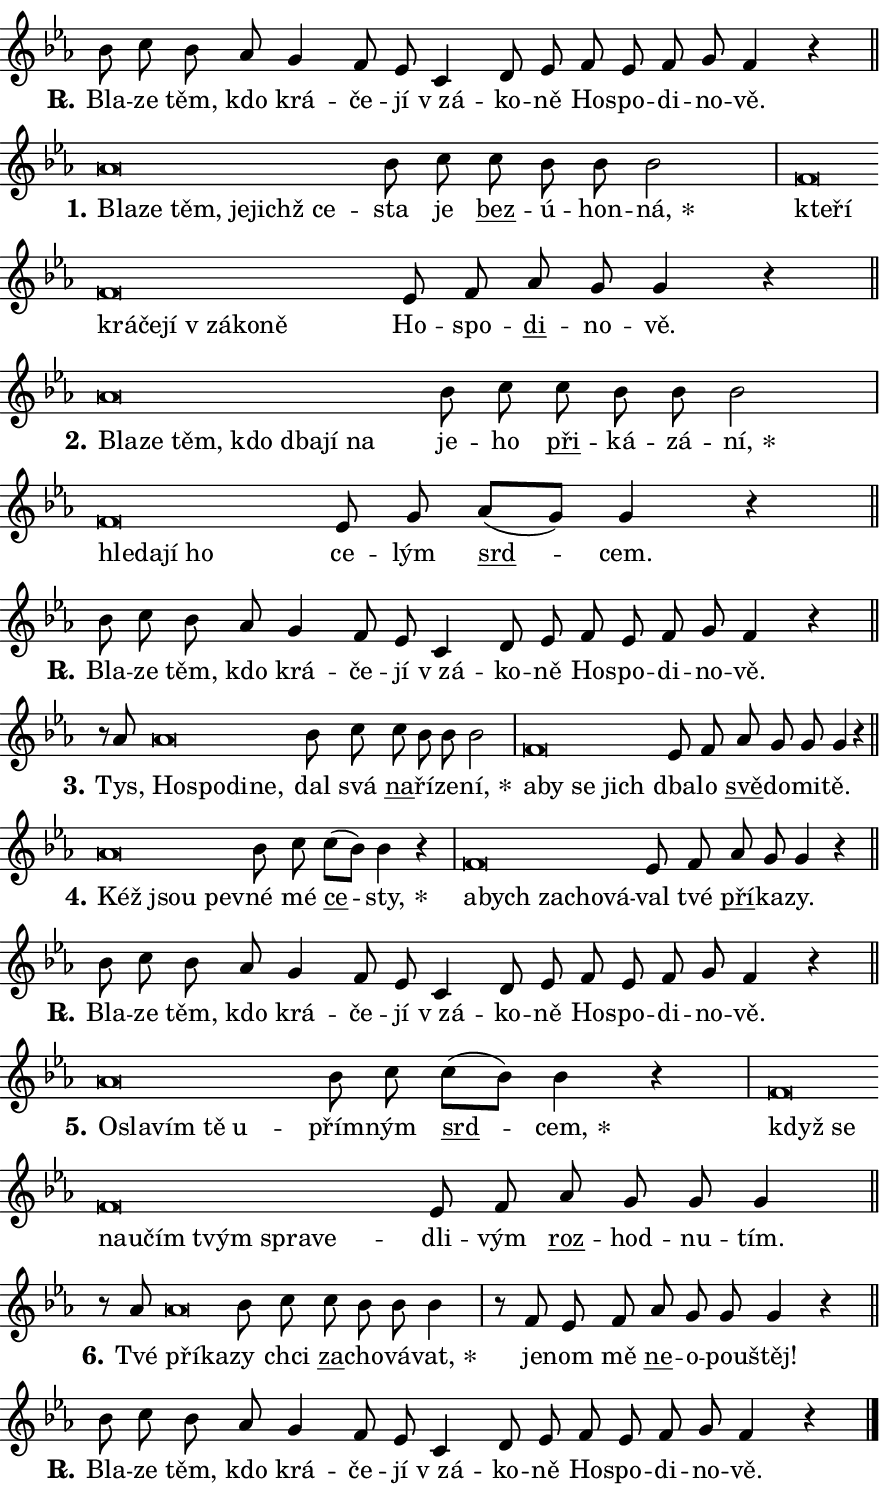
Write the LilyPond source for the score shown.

\version "2.24.0"
\header { tagline = "" }
\paper {
  indent = 0\cm
  top-margin = 0\cm
  right-margin = 0.13\cm % to fit lyric hyphens
  bottom-margin = 0\cm
  left-margin = 0\cm
  paper-width = 15\cm
  page-breaking = #ly:one-page-breaking
  system-system-spacing.basic-distance = #11
  score-system-spacing.basic-distance = #11
  ragged-last = ##f
}


%% Author: Thomas Morley
%% https://lists.gnu.org/archive/html/lilypond-user/2020-05/msg00002.html
#(define (line-position grob)
"Returns position of @var[grob} in current system:
   @code{'start}, if at first time-step
   @code{'end}, if at last time-step
   @code{'middle} otherwise
"
  (let* ((col (ly:item-get-column grob))
         (ln (ly:grob-object col 'left-neighbor))
         (rn (ly:grob-object col 'right-neighbor))
         (col-to-check-left (if (ly:grob? ln) ln col))
         (col-to-check-right (if (ly:grob? rn) rn col))
         (break-dir-left
           (and
             (ly:grob-property col-to-check-left 'non-musical #f)
             (ly:item-break-dir col-to-check-left)))
         (break-dir-right
           (and
             (ly:grob-property col-to-check-right 'non-musical #f)
             (ly:item-break-dir col-to-check-right))))
        (cond ((eqv? 1 break-dir-left) 'start)
              ((eqv? -1 break-dir-right) 'end)
              (else 'middle))))

#(define (tranparent-at-line-position vctor)
  (lambda (grob)
  "Relying on @code{line-position} select the relevant enry from @var{vctor}.
Used to determine transparency,"
    (case (line-position grob)
      ((end) (not (vector-ref vctor 0)))
      ((middle) (not (vector-ref vctor 1)))
      ((start) (not (vector-ref vctor 2))))))

noteHeadBreakVisibility =
#(define-music-function (break-visibility)(vector?)
"Makes @code{NoteHead}s transparent relying on @var{break-visibility}"
#{
  \override NoteHead.transparent =
    #(tranparent-at-line-position break-visibility)
#})

#(define delete-ledgers-for-transparent-note-heads
  (lambda (grob)
    "Reads whether a @code{NoteHead} is transparent.
If so this @code{NoteHead} is removed from @code{'note-heads} from
@var{grob}, which is supposed to be @code{LedgerLineSpanner}.
As a result ledgers are not printed for this @code{NoteHead}"
    (let* ((nhds-array (ly:grob-object grob 'note-heads))
           (nhds-list
             (if (ly:grob-array? nhds-array)
                 (ly:grob-array->list nhds-array)
                 '()))
           ;; Relies on the transparent-property being done before
           ;; Staff.LedgerLineSpanner.after-line-breaking is executed.
           ;; This is fragile ...
           (to-keep
             (remove
               (lambda (nhd)
                 (ly:grob-property nhd 'transparent #f))
               nhds-list)))
      ;; TODO find a better method to iterate over grob-arrays, similiar
      ;; to filter/remove etc for lists
      ;; For now rebuilt from scratch
      (set! (ly:grob-object grob 'note-heads)  '())
      (for-each
        (lambda (nhd)
          (ly:pointer-group-interface::add-grob grob 'note-heads nhd))
        to-keep))))

squashNotes = {
  \override NoteHead.X-extent = #'(-0.2 . 0.2)
  \override NoteHead.Y-extent = #'(-0.75 . 0)
  \override NoteHead.stencil =
    #(lambda (grob)
       (let ((pos (ly:grob-property grob 'staff-position)))
         (begin
           (if (< pos -7) (display "ERROR: Lower brevis then expected\n") (display ""))
           (if (<= pos -6) ly:text-interface::print ly:note-head::print))))
}
unSquashNotes = {
  \revert NoteHead.X-extent
  \revert NoteHead.Y-extent
  \revert NoteHead.stencil
}

hideNotes = \noteHeadBreakVisibility #begin-of-line-visible
unHideNotes = \noteHeadBreakVisibility #all-visible

% work-around for resetting accidentals
% https://lilypond.org/doc/v2.23/Documentation/notation/displaying-rhythms#unmetered-music
cadenzaMeasure = {
  \cadenzaOff
  \partial 1024 s1024
  \cadenzaOn
}

#(define-markup-command (accent layout props text) (markup?)
  "Underline accented syllable"
  (interpret-markup layout props
    #{\markup \override #'(offset . 4.3) \underline { #text }#}))

responsum = \markup \concat {
  "R" \hspace #-1.05 \path #0.1 #'((moveto 0 0.07) (lineto 0.9 0.8)) \hspace #0.05 "."
}

spaceSize = #0.6828661417322834 % exact space size for TeX Gyre Schola

\layout {
  \context {
    \Staff
    \remove "Time_signature_engraver"
    \override LedgerLineSpanner.after-line-breaking = #delete-ledgers-for-transparent-note-heads
  }
  \context {
    \Lyrics {
      \override LyricSpace.minimum-distance = \spaceSize
      \override LyricText.font-name = #"TeX Gyre Schola"
      \override LyricText.font-size = 1
      \override StanzaNumber.font-name = #"TeX Gyre Schola Bold"
      \override StanzaNumber.font-size = 1
    }
  }
  \context {
    \Score 
    \override NoteHead.text =
      #(lambda (grob) 
        (let ((pos (ly:grob-property grob 'staff-position)))
          #{\markup {
            \combine
              \halign #-0.55 \raise #(if (= pos -6) 0 0.5) \override #'(thickness . 2) \draw-line #'(3.2 . 0)
              \musicglyph "noteheads.sM1"
          }#}))
  }
}

% magnetic-lyrics.ily
%
%   written by
%     Jean Abou Samra <jean@abou-samra.fr>
%     Werner Lemberg <wl@gnu.org>
%
%   adapted by
%     Jiri Hon <jiri.hon@gmail.com>
%
% Version 2022-Apr-15

% https://www.mail-archive.com/lilypond-user@gnu.org/msg149350.html

#(define (Left_hyphen_pointer_engraver context)
   "Collect syllable-hyphen-syllable occurrences in lyrics and store
them in properties.  This engraver only looks to the left.  For
example, if the lyrics input is @code{foo -- bar}, it does the
following.

@itemize @bullet
@item
Set the @code{text} property of the @code{LyricHyphen} grob between
@q{foo} and @q{bar} to @code{foo}.

@item
Set the @code{left-hyphen} property of the @code{LyricText} grob with
text @q{foo} to the @code{LyricHyphen} grob between @q{foo} and
@q{bar}.
@end itemize

Use this auxiliary engraver in combination with the
@code{lyric-@/text::@/apply-@/magnetic-@/offset!} hook."
   (let ((hyphen #f)
         (text #f))
     (make-engraver
      (acknowledgers
       ((lyric-syllable-interface engraver grob source-engraver)
        (set! text grob)))
      (end-acknowledgers
       ((lyric-hyphen-interface engraver grob source-engraver)
        ;(when (not (grob::has-interface grob 'lyric-space-interface))
          (set! hyphen grob)));)
      ((stop-translation-timestep engraver)
       (when (and text hyphen)
         (ly:grob-set-object! text 'left-hyphen hyphen))
       (set! text #f)
       (set! hyphen #f)))))

#(define (lyric-text::apply-magnetic-offset! grob)
   "If the space between two syllables is less than the value in
property @code{LyricText@/.details@/.squash-threshold}, move the right
syllable to the left so that it gets concatenated with the left
syllable.

Use this function as a hook for
@code{LyricText@/.after-@/line-@/breaking} if the
@code{Left_@/hyphen_@/pointer_@/engraver} is active."
   (let ((hyphen (ly:grob-object grob 'left-hyphen #f)))
     (when hyphen
       (let ((left-text (ly:spanner-bound hyphen LEFT)))
         (when (grob::has-interface left-text 'lyric-syllable-interface)
           (let* ((common (ly:grob-common-refpoint grob left-text X))
                  (this-x-ext (ly:grob-extent grob common X))
                  (left-x-ext
                   (begin
                     ;; Trigger magnetism for left-text.
                     (ly:grob-property left-text 'after-line-breaking)
                     (ly:grob-extent left-text common X)))
                  ;; `delta` is the gap width between two syllables.
                  (delta (- (interval-start this-x-ext)
                            (interval-end left-x-ext)))
                  (details (ly:grob-property grob 'details))
                  (threshold (assoc-get 'squash-threshold details 0.2)))
             (when (< delta threshold)
               (let* (;; We have to manipulate the input text so that
                      ;; ligatures crossing syllable boundaries are not
                      ;; disabled.  For languages based on the Latin
                      ;; script this is essentially a beautification.
                      ;; However, for non-Western scripts it can be a
                      ;; necessity.
                      (lt (ly:grob-property left-text 'text))
                      (rt (ly:grob-property grob 'text))
                      (is-space (grob::has-interface hyphen 'lyric-space-interface))
                      (space (if is-space " " ""))
                      (extra-delta (if is-space spaceSize 0))
                      ;; Append new syllable.
                      (ltrt-space (if (and (string? lt) (string? rt))
                                (string-append lt space rt)
                                (make-concat-markup (list lt space rt))))
                      ;; Right-align `ltrt` to the right side.
                      (ltrt-space-markup (grob-interpret-markup
                               grob
                               (make-translate-markup
                                (cons (interval-length this-x-ext) 0)
                                (make-right-align-markup ltrt-space)))))
                 (begin
                   ;; Don't print `left-text`.
                   (ly:grob-set-property! left-text 'stencil #f)
                   ;; Set text and stencil (which holds all collected
                   ;; syllables so far) and shift it to the left.
                   (ly:grob-set-property! grob 'text ltrt-space)
                   (ly:grob-set-property! grob 'stencil ltrt-space-markup)
                   (ly:grob-translate-axis! grob (- (- delta extra-delta)) X))))))))))


#(define (lyric-hyphen::displace-bounds-first grob)
   ;; Make very sure this callback isn't triggered too early.
   (let ((left (ly:spanner-bound grob LEFT))
         (right (ly:spanner-bound grob RIGHT)))
     (ly:grob-property left 'after-line-breaking)
     (ly:grob-property right 'after-line-breaking)
     (ly:lyric-hyphen::print grob)))

squashThreshold = #0.4

\layout {
  \context {
    \Lyrics
    \consists #Left_hyphen_pointer_engraver
    \override LyricText.after-line-breaking =
      #lyric-text::apply-magnetic-offset!
    \override LyricHyphen.stencil = #lyric-hyphen::displace-bounds-first
    \override LyricText.details.squash-threshold = \squashThreshold
    \override LyricHyphen.minimum-distance = 0
    \override LyricHyphen.minimum-length = \squashThreshold
  }
}

squashText = \override LyricText.details.squash-threshold = 9999
unSquashText = \override LyricText.details.squash-threshold = \squashThreshold

leftText = \override LyricText.self-alignment-X = #LEFT
unLeftText = \revert LyricText.self-alignment-X

starOffset = #(lambda (grob) 
                (let ((x_offset (ly:self-alignment-interface::aligned-on-x-parent grob)))
                  (if (= x_offset 0) 0 (+ x_offset 1.2))))

star = #(define-music-function (syllable)(string?)
"Append star separator at the end of a syllable"
#{
  \once \override LyricText.X-offset = #starOffset
  \lyricmode { \markup {
    #syllable
    \override #'((font-name . "TeX Gyre Schola Bold")) \hspace #0.2 \lower #0.65 \larger "*"
  } }
#})

starAccent = #(define-music-function (syllable)(string?)
"Append star separator at the end of a syllable and make accent"
#{
  \once \override LyricText.X-offset = #starOffset
  \lyricmode { \markup {
    \accent #syllable
    \override #'((font-name . "TeX Gyre Schola Bold")) \hspace #0.2 \lower #0.65 \larger "*"
  } }
#})

breath = #(define-music-function (syllable)(string?)
"Append breathing indicator at the end of a syllable"
#{
  \lyricmode { \markup { #syllable "+" } }
#})

optionalBreath = #(define-music-function (syllable)(string?)
"Append optional breathing indicator at the end of a syllable"
#{
  \lyricmode { \markup { #syllable "(+)" } }
#})


\score {
    <<
        \new Voice = "melody" { \cadenzaOn \key es \major \relative { bes'8 c bes as g4 f8 es \bar "" c4 d8 es \bar "" f es f g f4 r \cadenzaMeasure \bar "||" \break } }
        \new Lyrics \lyricsto "melody" { \lyricmode { \set stanza = \responsum
Bla -- ze těm, kdo krá -- če -- jí "v zá" -- ko -- ně Ho -- spo -- di -- no -- vě. } }
    >>
    \layout {}
}

\score {
    <<
        \new Voice = "melody" { \cadenzaOn \key es \major \relative { \squashNotes as'\breve*1/16 \hideNotes \breve*1/16 \bar "" \breve*1/16 \bar "" \breve*1/16 \bar "" \breve*1/16 \breve*1/16 \bar "" \unHideNotes \unSquashNotes bes8 c \bar "" c bes bes bes2 \cadenzaMeasure \bar "|" \squashNotes f\breve*1/16 \hideNotes \breve*1/16 \bar "" \breve*1/16 \bar "" \breve*1/16 \bar "" \breve*1/16 \bar "" \breve*1/16 \bar "" \breve*1/16 \breve*1/16 \bar "" \unHideNotes \unSquashNotes es8 f \bar "" as g g4 r \cadenzaMeasure \bar "||" \break } }
        \new Lyrics \lyricsto "melody" { \lyricmode { \set stanza = "1."
\leftText Bla -- \squashText ze těm, je -- jichž ce -- \unLeftText \unSquashText sta je \markup \accent bez -- ú -- hon -- \star ná, \leftText kte -- \squashText ří krá -- če -- jí "v zá" -- ko -- ně \unLeftText \unSquashText Ho -- spo -- \markup \accent di -- no -- vě. } }
    >>
    \layout {}
}

\score {
    <<
        \new Voice = "melody" { \cadenzaOn \key es \major \relative { \squashNotes as'\breve*1/16 \hideNotes \breve*1/16 \bar "" \breve*1/16 \bar "" \breve*1/16 \bar "" \breve*1/16 \bar "" \breve*1/16 \breve*1/16 \bar "" \unHideNotes \unSquashNotes bes8 c \bar "" c bes bes bes2 \cadenzaMeasure \bar "|" \squashNotes f\breve*1/16 \hideNotes \breve*1/16 \bar "" \breve*1/16 \breve*1/16 \bar "" \unHideNotes \unSquashNotes es8 g \bar "" as[( g)] g4 r \cadenzaMeasure \bar "||" \break } }
        \new Lyrics \lyricsto "melody" { \lyricmode { \set stanza = "2."
\leftText Bla -- \squashText ze těm, kdo dba -- jí na \unLeftText \unSquashText je -- ho \markup \accent při -- ká -- zá -- \star ní, \leftText hle -- \squashText da -- jí ho \unLeftText \unSquashText ce -- lým \markup \accent srd -- cem. } }
    >>
    \layout {}
}

\score {
    <<
        \new Voice = "melody" { \cadenzaOn \key es \major \relative { bes'8 c bes as g4 f8 es \bar "" c4 d8 es \bar "" f es f g f4 r \cadenzaMeasure \bar "||" \break } }
        \new Lyrics \lyricsto "melody" { \lyricmode { \set stanza = \responsum
Bla -- ze těm, kdo krá -- če -- jí "v zá" -- ko -- ně Ho -- spo -- di -- no -- vě. } }
    >>
    \layout {}
}

\score {
    <<
        \new Voice = "melody" { \cadenzaOn \key es \major \relative { r8 as' \squashNotes as\breve*1/16 \hideNotes \breve*1/16 \bar "" \breve*1/16 \breve*1/16 \bar "" \unHideNotes \unSquashNotes bes8 c \bar "" c bes bes bes2 \cadenzaMeasure \bar "|" \squashNotes f\breve*1/16 \hideNotes \breve*1/16 \bar "" \breve*1/16 \breve*1/16 \bar "" \unHideNotes \unSquashNotes es8 f \bar "" as g g g4 r \cadenzaMeasure \bar "||" \break } }
        \new Lyrics \lyricsto "melody" { \lyricmode { \set stanza = "3."
Tys, \leftText Ho -- \squashText spo -- di -- ne, \unLeftText \unSquashText dal svá \markup \accent na -- ří -- ze -- \star ní, \leftText a -- \squashText by se jich \unLeftText \unSquashText dba -- lo \markup \accent svě -- do -- mi -- tě. } }
    >>
    \layout {}
}

\score {
    <<
        \new Voice = "melody" { \cadenzaOn \key es \major \relative { \squashNotes as'\breve*1/16 \hideNotes \breve*1/16 \breve*1/16 \bar "" \unHideNotes \unSquashNotes bes8 c \bar "" c[( bes)] bes4 r \cadenzaMeasure \bar "|" \squashNotes f\breve*1/16 \hideNotes \breve*1/16 \bar "" \breve*1/16 \bar "" \breve*1/16 \breve*1/16 \bar "" \unHideNotes \unSquashNotes es8 f \bar "" as g g4 r \cadenzaMeasure \bar "||" \break } }
        \new Lyrics \lyricsto "melody" { \lyricmode { \set stanza = "4."
\leftText Kéž \squashText jsou pev -- \unLeftText \unSquashText né mé \markup \accent ce -- \star sty, \leftText a -- \squashText bych za -- cho -- vá -- \unLeftText \unSquashText val tvé \markup \accent pří -- ka -- zy. } }
    >>
    \layout {}
}

\score {
    <<
        \new Voice = "melody" { \cadenzaOn \key es \major \relative { bes'8 c bes as g4 f8 es \bar "" c4 d8 es \bar "" f es f g f4 r \cadenzaMeasure \bar "||" \break } }
        \new Lyrics \lyricsto "melody" { \lyricmode { \set stanza = \responsum
Bla -- ze těm, kdo krá -- če -- jí "v zá" -- ko -- ně Ho -- spo -- di -- no -- vě. } }
    >>
    \layout {}
}

\score {
    <<
        \new Voice = "melody" { \cadenzaOn \key es \major \relative { \squashNotes as'\breve*1/16 \hideNotes \breve*1/16 \bar "" \breve*1/16 \bar "" \breve*1/16 \breve*1/16 \bar "" \unHideNotes \unSquashNotes bes8 c \bar "" c[( bes)] bes4 r \cadenzaMeasure \bar "|" \squashNotes f\breve*1/16 \hideNotes \breve*1/16 \bar "" \breve*1/16 \bar "" \breve*1/16 \bar "" \breve*1/16 \bar "" \breve*1/16 \bar "" \breve*1/16 \breve*1/16 \bar "" \unHideNotes \unSquashNotes es8 f \bar "" as g g g4 \cadenzaMeasure \bar "||" \break } }
        \new Lyrics \lyricsto "melody" { \lyricmode { \set stanza = "5."
\leftText O -- \squashText sla -- vím tě u -- \unLeftText \unSquashText přím -- ným \markup \accent srd -- \star cem, \leftText když \squashText se na -- u -- čím tvým spra -- ve -- \unLeftText \unSquashText dli -- vým \markup \accent roz -- hod -- nu -- tím. } }
    >>
    \layout {}
}

\score {
    <<
        \new Voice = "melody" { \cadenzaOn \key es \major \relative { r8 as' \squashNotes as\breve*1/16 \hideNotes \breve*1/16 \bar "" \unHideNotes \unSquashNotes bes8 c \bar "" c bes bes bes4 \cadenzaMeasure \bar "|" r8 f es8 f \bar "" as g g g4 r \cadenzaMeasure \bar "||" \break } }
        \new Lyrics \lyricsto "melody" { \lyricmode { \set stanza = "6."
Tvé \leftText pří -- \squashText ka -- \unLeftText \unSquashText zy chci \markup \accent za -- cho -- vá -- \star vat, je -- nom mě \markup \accent ne -- o -- pou -- štěj! } }
    >>
    \layout {}
}

\score {
    <<
        \new Voice = "melody" { \cadenzaOn \key es \major \relative { bes'8 c bes as g4 f8 es \bar "" c4 d8 es \bar "" f es f g f4 r \cadenzaMeasure \bar "||" \break } \bar "|." }
        \new Lyrics \lyricsto "melody" { \lyricmode { \set stanza = \responsum
Bla -- ze těm, kdo krá -- če -- jí "v zá" -- ko -- ně Ho -- spo -- di -- no -- vě. } }
    >>
    \layout {}
}
